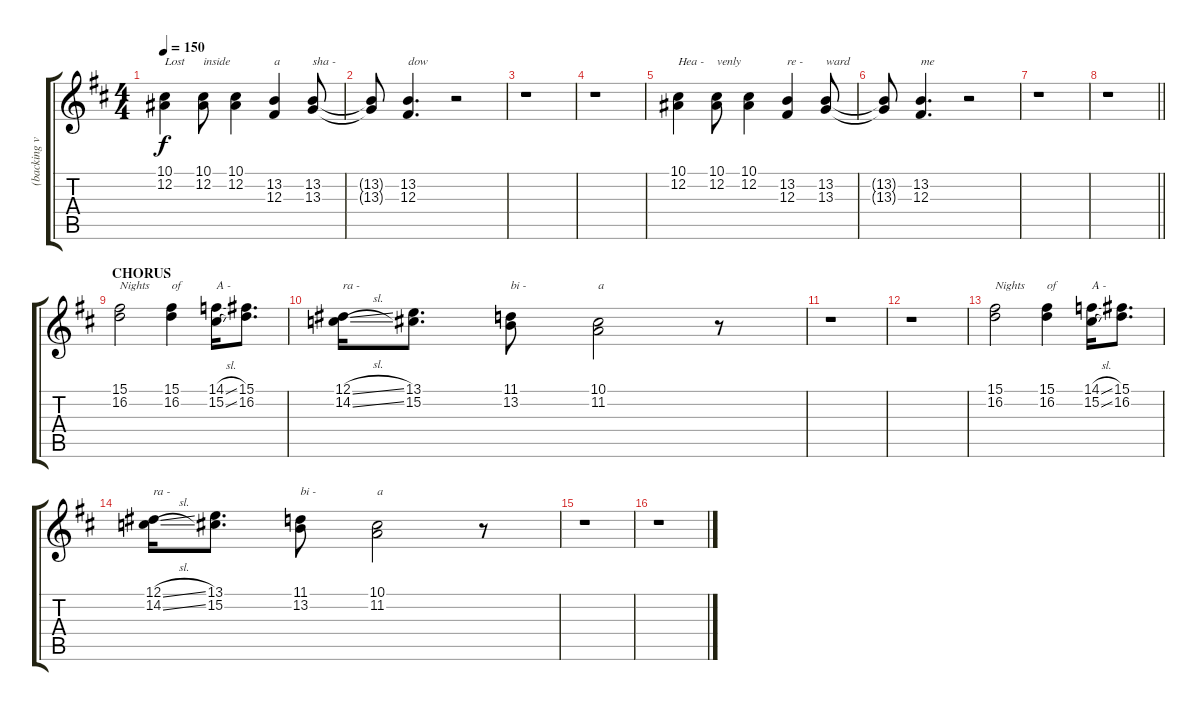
\track ("(backing vocals)" "(backing v") {instrument choiraahs}
\staff {score tabs}
\tuning (Eb4 Bb3 Gb3 Db3 Ab2 Eb2) {hide}
\ts (4 4)
\tempo 150
\clef g2
\ks bminor
(10.1 12.2).4{txt "Lost" dy f} (10.1 12.2).8{txt "inside"} (10.1 12.2).4 (13.2 12.3).4{txt "a"} (13.2 13.3).8{txt "sha -"} |
(13.2{t} 13.3{t}).8 (13.2 12.3).4{d txt "dow"} r.2 |
r.1 |
r.1 |
(10.1 12.2).4{txt "Hea -"} (10.1 12.2).8{txt "venly"} (10.1 12.2).4 (13.2 12.3).4{txt "re -"} (13.2 13.3).8{txt "ward"} |
(13.2{t} 13.3{t}).8 (13.2 12.3).4{d txt "me"} r.2 |
r.1 |
\barLineRight lightlight
r.1 |
\section ("" "CHORUS")
(15.1 16.2).2{txt "Nights"} (15.1 16.2).4{txt "of"} (14.1{sl} 15.2{sl}).16{txt "A -"} (15.1 16.2).8{d} |
(12.1{sl} 14.2{sl}).16{txt "ra -"} (13.1 15.2).8{d} (11.1 13.2).8{txt "bi -"} (10.1 11.2).2{txt "a"} r.8 |
r.1 |
r.1 |
(15.1 16.2).2{txt "Nights"} (15.1 16.2).4{txt "of"} (14.1{sl} 15.2{sl}).16{txt "A -"} (15.1 16.2).8{d} |
(12.1{sl} 14.2{sl}).16{txt "ra -"} (13.1 15.2).8{d} (11.1 13.2).8{txt "bi -"} (10.1 11.2).2{txt "a"} r.8 |
r.1 |
r.1
